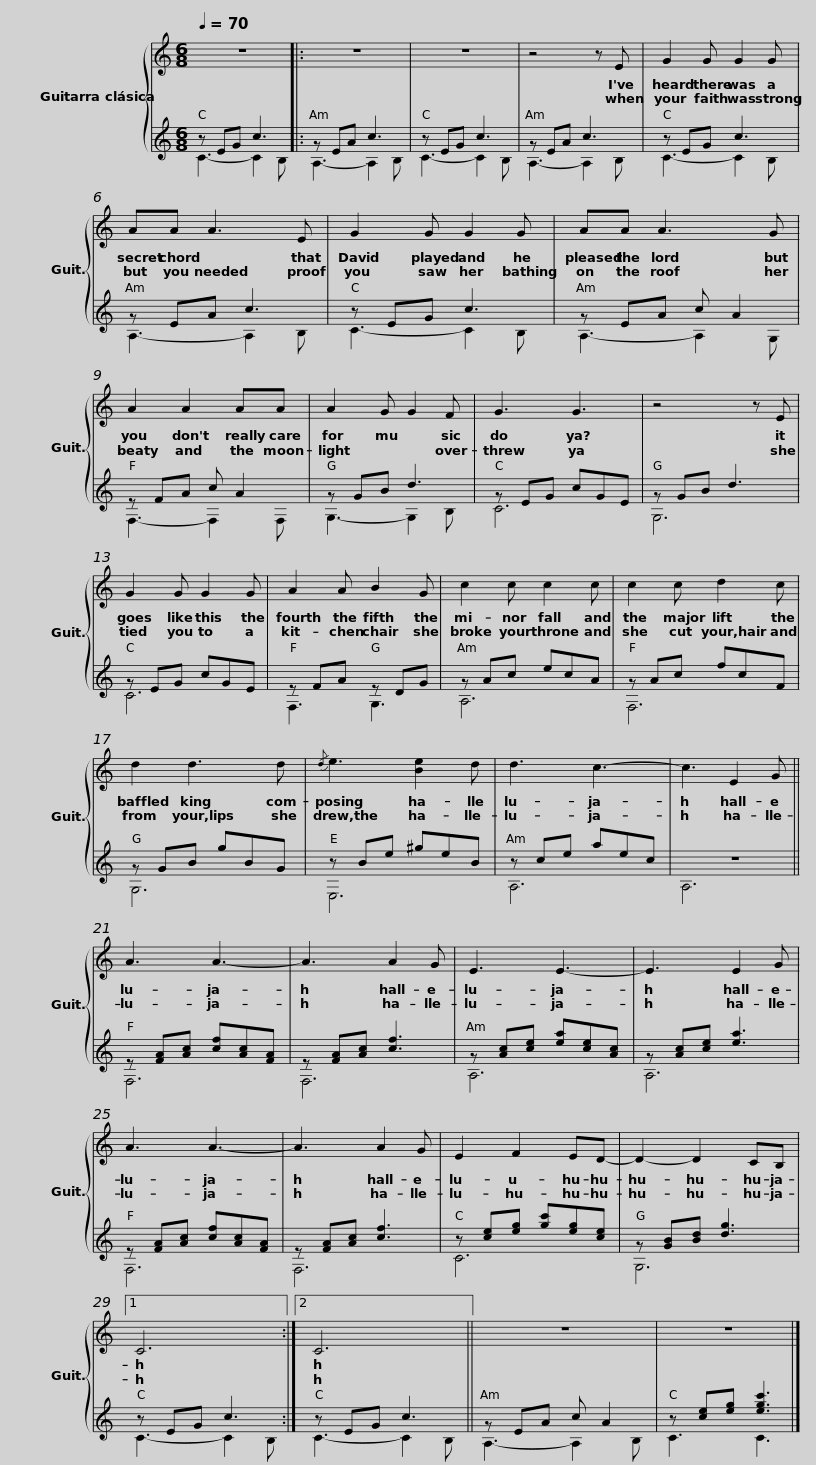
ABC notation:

X:1
%%score { 1 | ( 2 3 ) }
L:1/8
Q:1/4=70
M:6/8
I:linebreak $
K:C
V:1 treble
V:2 treble
V:3 treble
V:1
 z6 |: z6 | z6 | z4 z E | G2 G G2 G | %5
 AA A3 E |$ G2 G G2 G | AA A3 G | A2 A2 AA | A2 G G2 F | %10
 G3 G3 |$ z4 z E | G2 G G2 G | A2 A B2 G | c2 c c2 c | %15
 c2 c d2 c |$ d2 d3 d |{/d} e3 [Be]2 d | d3 c3- | c3 E2 G || %20
 A3 A3- | A3 A2 G | E3 E3- |$ E3 E2 G | A3 A3- | %25
 A3 A2 G | E2 F2 ED- | D2- D2 CB, |1 C6 :|2 C6 ||$ %30
 z6 | z6 |] %32
V:2
 z EG c3 |: z EA c3 | z EG c3 | z EA c3 | z EG c3 | %5
 z EA c3 |$ z EG c3 | z EA c A2 | z FA c A2 | z GB d3 | %10
 z EG cGE |$ z GB d3 | z EG cGE | z FA z DG | z Ac ecA | %15
 z Ac fcF |$ z GB gBG | z Be ^geB | z ce aec | z6 || %20
 z [FA][Ac] [cf][Ac][FA] | z [FA][Ac] [cf]3 | z [Ac][ce] [ea][ce][Ac] |$ z [Ac][ce] [ea]3 | z [FA][Ac] [cf][Ac][FA] | %25
 z [FA][Ac] [cf]3 | z [ce][eg] [gc'][eg][ce] | z [GB][Bd] [dg]3 |1 z EG c3 :|2 z EG c3 ||$ %30
 z EA c A2 | z [ce][eg] [egc']3 |] %32
V:3
 C3- C2 B, |: A,3- A,2 B, | C3- C2 B, | A,3- A,2 B, | C3- C2 B, | %5
 A,3- A,2 B, |$ C3- C2 B, | A,3- A,2 G, | F,3- F,2 F, | G,3- G,2 B, | %10
 C6 |$ G,6 | C6 | F,3 G,3 | A,6 | %15
 F,6 |$ G,6 | E,6 | A,6 | A,6 || %20
 F,6 | F,6 | A,6 |$ A,6 | F,6 | %25
 F,6 | C6 | G,6 |1 C3- C2 B, :|2 C3- C2 B, ||$ %30
 A,3- A,2 B, | C3 C3 |] %32
